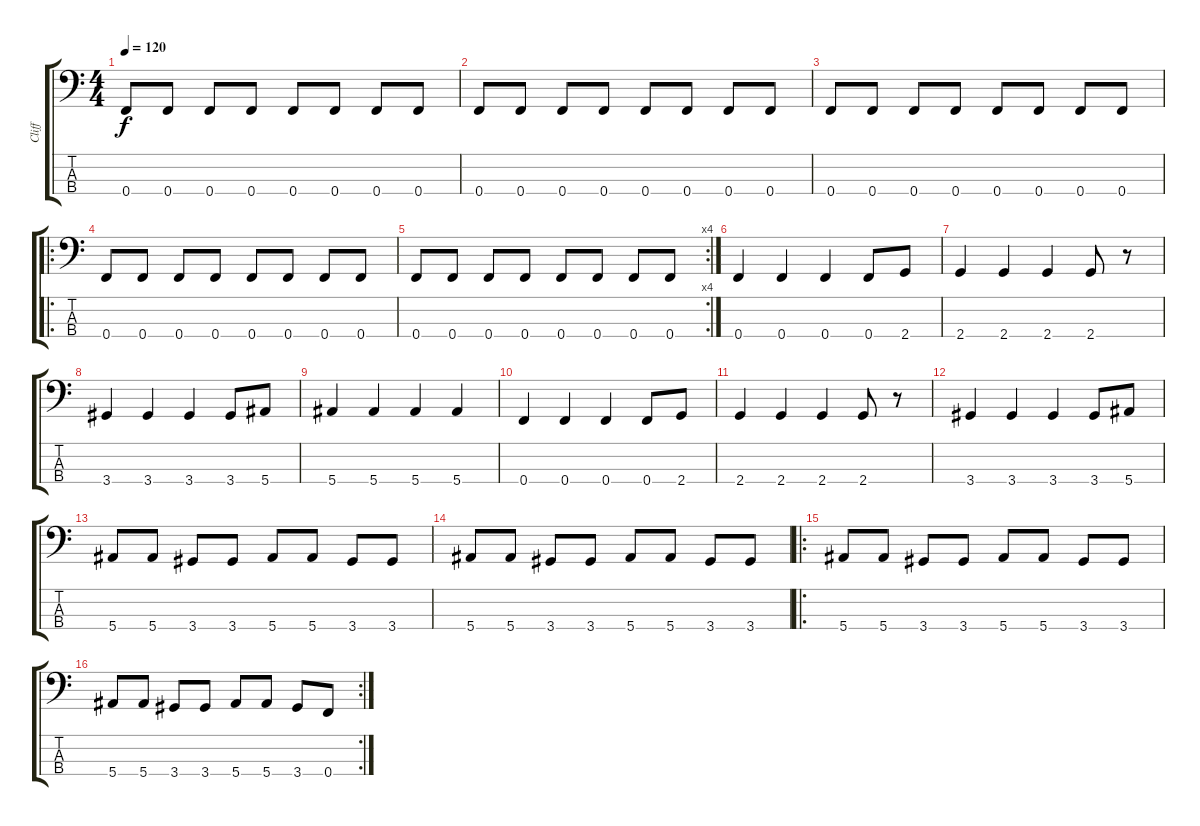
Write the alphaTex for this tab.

\track ("Cliff" "Cliff") {instrument electricbassfinger}
\staff {score tabs}
\tuning (Ab2 Eb2 Bb1 F1) {hide}
\ts (4 4)
\tempo 120
\clef f4
\ks c
0.4.8{dy f} 0.4.8 0.4.8 0.4.8 0.4.8 0.4.8 0.4.8 0.4.8 |
0.4.8 0.4.8 0.4.8 0.4.8 0.4.8 0.4.8 0.4.8 0.4.8 |
0.4.8 0.4.8 0.4.8 0.4.8 0.4.8 0.4.8 0.4.8 0.4.8 |
\ro
0.4.8 0.4.8 0.4.8 0.4.8 0.4.8 0.4.8 0.4.8 0.4.8 |
\rc 4
0.4.8 0.4.8 0.4.8 0.4.8 0.4.8 0.4.8 0.4.8 0.4.8 |
0.4.4 0.4.4 0.4.4 0.4.8 2.4.8 |
2.4.4 2.4.4 2.4.4 2.4.8 r.8 |
3.4.4 3.4.4 3.4.4 3.4.8 5.4.8 |
5.4.4 5.4.4 5.4.4 5.4.4 |
0.4.4 0.4.4 0.4.4 0.4.8 2.4.8 |
2.4.4 2.4.4 2.4.4 2.4.8 r.8 |
3.4.4 3.4.4 3.4.4 3.4.8 5.4.8 |
5.4.8 5.4.8 3.4.8 3.4.8 5.4.8 5.4.8 3.4.8 3.4.8 |
5.4.8 5.4.8 3.4.8 3.4.8 5.4.8 5.4.8 3.4.8 3.4.8 |
\ro
5.4.8 5.4.8 3.4.8 3.4.8 5.4.8 5.4.8 3.4.8 3.4.8 |
\rc 2
5.4.8 5.4.8 3.4.8 3.4.8 5.4.8 5.4.8 3.4.8 0.4.8
